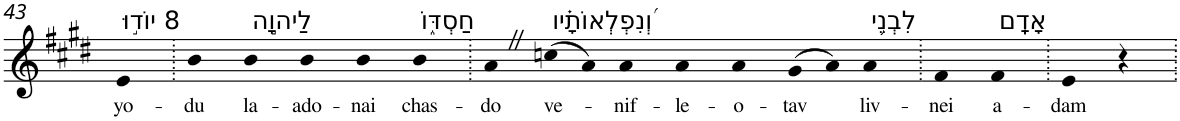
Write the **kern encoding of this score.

**kern	**text
*part1	*part1
*staff1	*staff1
*I"Piano	*
*I'Pno	*
!!LO:PB:g=z
*clefG2	*
*k[f#c#g#d#]	*
*E:	*
=43	=43
!LO:TX:a:t=8 יוֹד֣וּ	!
!	!LO:LY:b
4e	yo-
=44.	=44.
!	!LO:LY:b
4b	-du
!LO:TX:a:t=לַיהוָ֣ה	!
!	!LO:LY:b
4b	la-
!	!LO:LY:b
4b	-ado-
!	!LO:LY:b
4b	-nai
!LO:TX:a:t=חַסְדּ֑וֹ	!
!	!LO:LY:b
4b	chas-
=45.	=45.
!	!LO:LY:b
4aZ	-do
!LO:TX:a:t=וְ֝נִפְלְאוֹתָ֗יו	!
!	!LO:LY:b
(>8ccn	ve-
8a)	.
!	!LO:LY:b
4a	-nif-
!	!LO:LY:b
4a	-le-
!	!LO:LY:b
4a	-o-
!	!LO:LY:b
(>8g#	-tav
8a)	.
!LO:TX:a:t=לִבְנֵ֥י	!
!	!LO:LY:b
4a	liv-
=46.	=46.
!	!LO:LY:b
4f#	-nei
!LO:TX:a:t=אָדָֽם	!
!	!LO:LY:b
4f#	a-
=47.	=47.
!	!LO:LY:b
4e	-dam
4r	.
=.	=.
*-	*-
